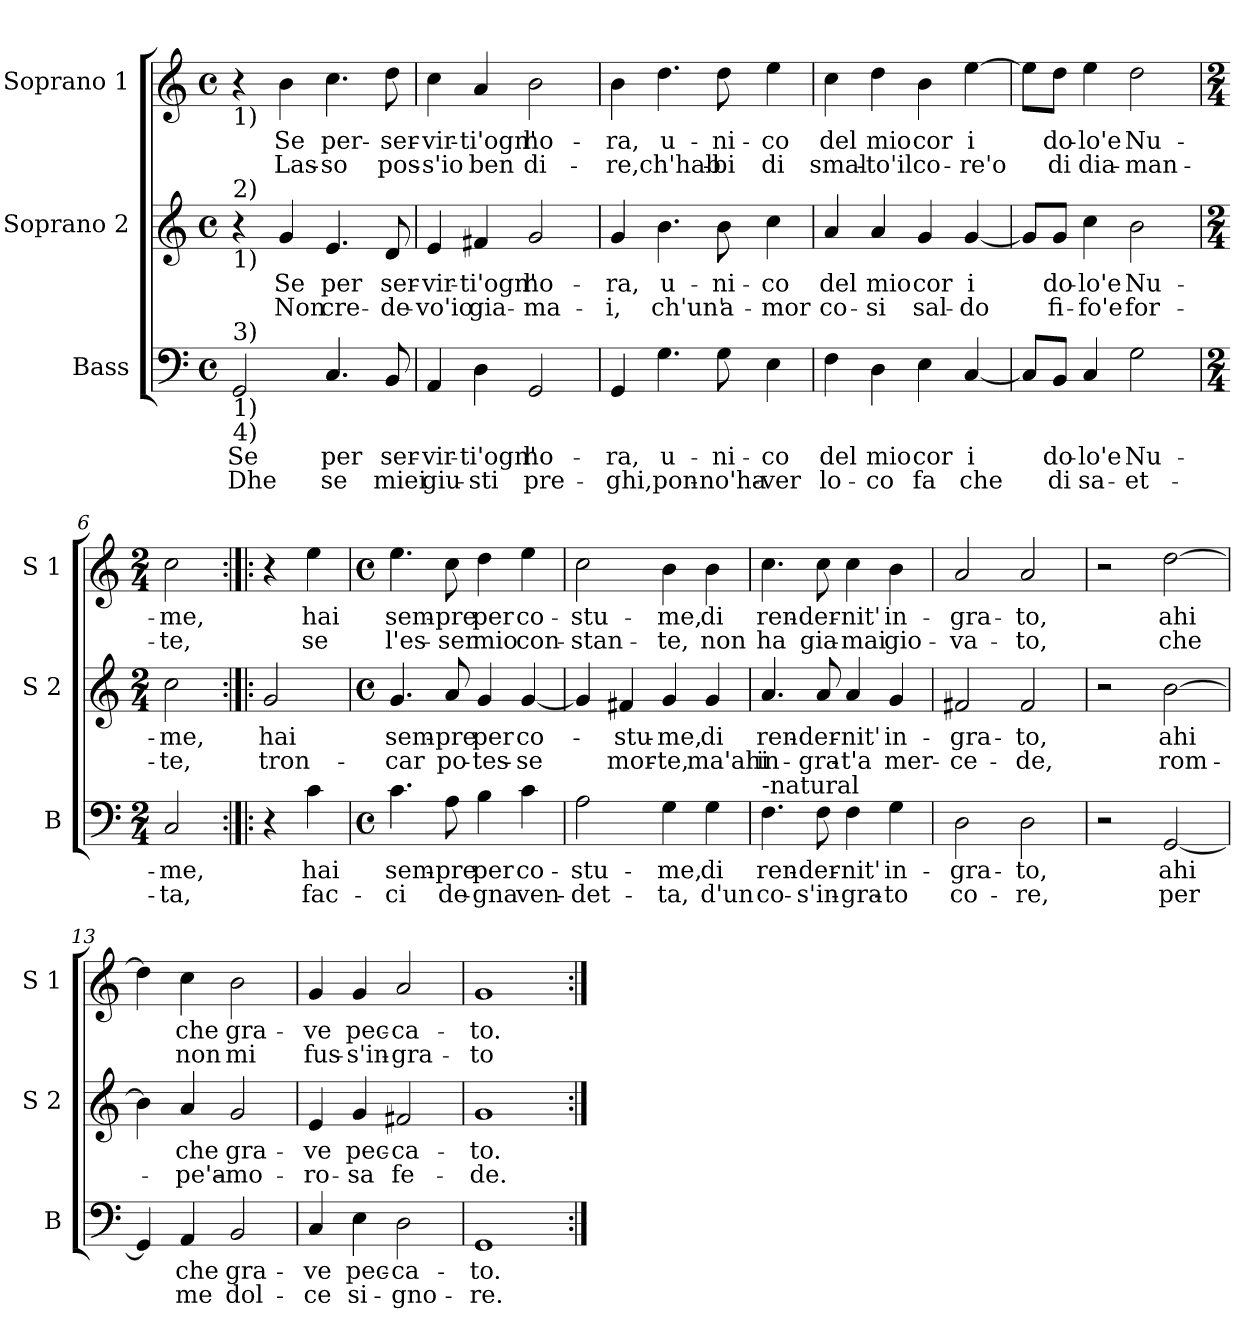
**kern	**text	**text	**kern	**text	**text	**kern	**text	**text
*part3	*part3	*part3	*part2	*part2	*part2	*part1	*part1	*part1
*staff3	*staff3	*staff3	*staff2	*staff2	*staff2	*staff1	*staff1	*staff1
*I"Bass	*	*	*I"Soprano 2	*	*	*I"Soprano 1	*	*
*I'B	*	*	*I'S 2	*	*	*I'S 1	*	*
*clefF4	*	*	*clefG2	*	*	*clefG2	*	*
*k[]	*	*	*k[]	*	*	*k[]	*	*
*C:	*	*	*C:	*	*	*C:	*	*
*M4/4	*	*	*M4/4	*	*	*M4/4	*	*
*met(c)	*	*	*met(c)	*	*	*met(c)	*	*
=1	=1	=1	=1	=1	=1	=1	=1	=1
!	!	!	!	!	!	!LO:TX:b:t=1)	!	!
!	!	!	!LO:TX:a:t=2)	!	!	!	!	!
!	!	!	!LO:TX:b:t=1)	!	!	!	!	!
!LO:TX:a:t=3)	!	!	!	!	!	!	!	!
!LO:TX:b:t=1)	!	!	!	!	!	!	!	!
!LO:TX:b:t=4)	!	!	!	!	!	!	!	!
!	!LO:LY:b	!LO:LY:b	!	!	!	!	!	!
2GG/	Se	Dhe	4r	.	.	4r	.	.
!	!	!	!	!LO:LY:b	!LO:LY:b	!	!LO:LY:b	!LO:LY:b
.	.	.	4g/	Se	Non	4b\	Se	Las-
!	!LO:LY:b	!LO:LY:b	!	!LO:LY:b	!LO:LY:b	!	!LO:LY:b	!LO:LY:b
4.C/	per	se	4.e/	per	cre-	4.cc\	per-	-so
!	!LO:LY:b	!LO:LY:b	!	!LO:LY:b	!LO:LY:b	!	!LO:LY:b	!LO:LY:b
8BB/	ser-	miei	8d/	ser-	-de-	8dd\	-ser-	pos-
=2	=2	=2	=2	=2	=2	=2	=2	=2
!	!LO:LY:b	!LO:LY:b	!	!LO:LY:b	!LO:LY:b	!	!LO:LY:b	!LO:LY:b
4AA/	-vir-	giu-	4e/	-vir-	-vo'io	4cc\	-vir-	-s'io
!	!LO:LY:b	!LO:LY:b	!	!LO:LY:b	!LO:LY:b	!	!LO:LY:b	!LO:LY:b
4D\	-ti'ogn'	-sti	4f#X/	-ti'ogn'	gia-	4a/	-ti'ogn'	ben
!	!LO:LY:b	!LO:LY:b	!	!LO:LY:b	!LO:LY:b	!	!LO:LY:b	!LO:LY:b
2GG/	ho-	pre-	2g/	ho-	-ma-	2b\	ho-	di-
=3	=3	=3	=3	=3	=3	=3	=3	=3
!	!LO:LY:b	!LO:LY:b	!	!LO:LY:b	!LO:LY:b	!	!LO:LY:b	!LO:LY:b
4GG/	-ra,	-ghi,	4g/	-ra,	-i,	4b\	-ra,	-re,
!	!LO:LY:b	!LO:LY:b	!	!LO:LY:b	!LO:LY:b	!	!LO:LY:b	!LO:LY:b
4.G\	u-	pon-	4.b\	u-	ch'un'	4.dd\	u-	ch'hab-
!	!LO:LY:b	!LO:LY:b	!	!LO:LY:b	!LO:LY:b	!	!LO:LY:b	!LO:LY:b
8G\	-ni-	-no'ha-	8b\	-ni-	a-	8dd\	-ni-	-bi
!	!LO:LY:b	!LO:LY:b	!	!LO:LY:b	!LO:LY:b	!	!LO:LY:b	!LO:LY:b
4E\	-co	-ver	4cc\	-co	-mor	4ee\	-co	di
=4	=4	=4	=4	=4	=4	=4	=4	=4
!	!LO:LY:b	!LO:LY:b	!	!LO:LY:b	!LO:LY:b	!	!LO:LY:b	!LO:LY:b
4F\	del	lo-	4a/	del	co-	4cc\	del	smal-
!	!LO:LY:b	!LO:LY:b	!	!LO:LY:b	!LO:LY:b	!	!LO:LY:b	!LO:LY:b
4D\	mio	-co	4a/	mio	-si	4dd\	mio	-to'il
!	!LO:LY:b	!LO:LY:b	!	!LO:LY:b	!LO:LY:b	!	!LO:LY:b	!LO:LY:b
4E\	cor	fa	4g/	cor	sal-	4b\	cor	co-
!	!LO:LY:b	!LO:LY:b	!	!LO:LY:b	!LO:LY:b	!	!LO:LY:b	!LO:LY:b
[4C/	i	che	[4g/	i	-do	[4ee\	i	-re'o
!!LO:LB:g=z
=5	=5	=5	=5	=5	=5	=5	=5	=5
8C/L]	.	.	8g/L]	.	.	8ee\L]	.	.
!	!LO:LY:b	!LO:LY:b	!	!LO:LY:b	!LO:LY:b	!	!LO:LY:b	!LO:LY:b
8BB/J	do-	di	8g/J	do-	fi-	8dd\J	do-	di
!	!LO:LY:b	!LO:LY:b	!	!LO:LY:b	!LO:LY:b	!	!LO:LY:b	!LO:LY:b
4C/	-lo'e	sa-	4cc\	-lo'e	-fo'e	4ee\	-lo'e	dia-
!	!LO:LY:b	!LO:LY:b	!	!LO:LY:b	!LO:LY:b	!	!LO:LY:b	!LO:LY:b
2G\	Nu-	-et-	2b\	Nu-	for-	2dd\	Nu-	-man-
=6	=6	=6	=6	=6	=6	=6	=6	=6
*M2/4	*	*	*M2/4	*	*	*M2/4	*	*
!	!LO:LY:b	!LO:LY:b	!	!LO:LY:b	!LO:LY:b	!	!LO:LY:b	!LO:LY:b
2C/	-me,	-ta,	2cc\	-me,	-te,	2cc\	-me,	-te,
=7:|!|:	=7:|!|:	=7:|!|:	=7:|!|:	=7:|!|:	=7:|!|:	=7:|!|:	=7:|!|:	=7:|!|:
!	!	!	!	!LO:LY:b	!LO:LY:b	!	!	!
4r	.	.	2g/	hai	tron-	4r	.	.
!	!LO:LY:b	!LO:LY:b	!	!	!	!	!LO:LY:b	!LO:LY:b
4c\	hai	fac-	.	.	.	4ee\	hai	se
=8	=8	=8	=8	=8	=8	=8	=8	=8
*M4/4	*	*	*M4/4	*	*	*M4/4	*	*
*met(c)	*	*	*met(c)	*	*	*met(c)	*	*
!	!LO:LY:b	!LO:LY:b	!	!LO:LY:b	!LO:LY:b	!	!LO:LY:b	!LO:LY:b
4.c\	sem-	-ci	4.g/	sem-	-car	4.ee\	sem-	l'es-
!	!LO:LY:b	!LO:LY:b	!	!LO:LY:b	!LO:LY:b	!	!LO:LY:b	!LO:LY:b
8A\	-pre	de-	8a/	-pre	po-	8cc\	-pre	-ser
!	!LO:LY:b	!LO:LY:b	!	!LO:LY:b	!LO:LY:b	!	!LO:LY:b	!LO:LY:b
4B\	per	-gna	4g/	per	-tes-	4dd\	per	mio
!	!LO:LY:b	!LO:LY:b	!	!LO:LY:b	!LO:LY:b	!	!LO:LY:b	!LO:LY:b
4c\	co-	ven-	[4g/	co-	-se	4ee\	co-	con-
=9	=9	=9	=9	=9	=9	=9	=9	=9
!	!LO:LY:b	!LO:LY:b	!	!	!	!	!LO:LY:b	!LO:LY:b
2A\	-stu-	-det-	4g/]	.	.	2cc\	-stu-	-stan-
!	!	!	!	!LO:LY:b	!LO:LY:b	!	!	!
.	.	.	4f#X/	-stu-	mor-	.	.	.
!	!LO:LY:b	!LO:LY:b	!	!LO:LY:b	!LO:LY:b	!	!LO:LY:b	!LO:LY:b
4G\	-me,	-ta,	4g/	-me,	-te,	4b\	-me,	-te,
!	!LO:LY:b	!LO:LY:b	!	!LO:LY:b	!LO:LY:b	!	!LO:LY:b	!LO:LY:b
4G\	di	d'un	4g/	di	ma'ahi	4b\	di	non
!!LO:LB:g=z
=10	=10	=10	=10	=10	=10	=10	=10	=10
!LO:TX:a:t=-natural	!	!	!	!	!	!	!	!
!	!LO:LY:b	!LO:LY:b	!	!LO:LY:b	!LO:LY:b	!	!LO:LY:b	!LO:LY:b
4.F\	ren-	co-	4.a/	ren-	in-	4.cc\	ren-	ha
!	!LO:LY:b	!LO:LY:b	!	!LO:LY:b	!LO:LY:b	!	!LO:LY:b	!LO:LY:b
8F\	-der-	-s'in-	8a/	-der-	-gra-	8cc\	-der-	gia-
!	!LO:LY:b	!LO:LY:b	!	!LO:LY:b	!LO:LY:b	!	!LO:LY:b	!LO:LY:b
4F\	-nit'	-gra-	4a/	-nit'	-t'a	4cc\	-nit'	-mai
!	!LO:LY:b	!LO:LY:b	!	!LO:LY:b	!LO:LY:b	!	!LO:LY:b	!LO:LY:b
4G\	in-	-to	4g/	in-	mer-	4b\	in-	gio-
=11	=11	=11	=11	=11	=11	=11	=11	=11
!	!LO:LY:b	!LO:LY:b	!	!LO:LY:b	!LO:LY:b	!	!LO:LY:b	!LO:LY:b
2D\	-gra-	co-	2f#X/	-gra-	-ce-	2a/	-gra-	-va-
!	!LO:LY:b	!LO:LY:b	!	!LO:LY:b	!LO:LY:b	!	!LO:LY:b	!LO:LY:b
2D\	-to,	-re,	2f#/	-to,	-de,	2a/	-to,	-to,
=12	=12	=12	=12	=12	=12	=12	=12	=12
2r	.	.	2r	.	.	2r	.	.
!	!LO:LY:b	!LO:LY:b	!	!LO:LY:b	!LO:LY:b	!	!LO:LY:b	!LO:LY:b
[2GG/	ahi	per	[2b\	ahi	rom-	[2dd\	ahi	che
=13	=13	=13	=13	=13	=13	=13	=13	=13
4GG/]	.	.	4b\]	.	.	4dd\]	.	.
!	!LO:LY:b	!LO:LY:b	!	!LO:LY:b	!LO:LY:b	!	!LO:LY:b	!LO:LY:b
4AA/	che	me	4a/	che	-pe'a-	4cc\	che	non
!	!LO:LY:b	!LO:LY:b	!	!LO:LY:b	!LO:LY:b	!	!LO:LY:b	!LO:LY:b
2BB/	gra-	dol-	2g/	gra-	-mo-	2b\	gra-	mi
=14	=14	=14	=14	=14	=14	=14	=14	=14
!	!LO:LY:b	!LO:LY:b	!	!LO:LY:b	!LO:LY:b	!	!LO:LY:b	!LO:LY:b
4C/	-ve	-ce	4e/	-ve	-ro-	4g/	-ve	fus-
!	!LO:LY:b	!LO:LY:b	!	!LO:LY:b	!LO:LY:b	!	!LO:LY:b	!LO:LY:b
4E\	pec-	si-	4g/	pec-	-sa	4g/	pec-	-s'in-
!	!LO:LY:b	!LO:LY:b	!	!LO:LY:b	!LO:LY:b	!	!LO:LY:b	!LO:LY:b
2D\	-ca-	-gno-	2f#X/	-ca-	fe-	2a/	-ca-	-gra-
=15	=15	=15	=15	=15	=15	=15	=15	=15
!	!LO:LY:b	!LO:LY:b	!	!LO:LY:b	!LO:LY:b	!	!LO:LY:b	!LO:LY:b
1GG	-to.	-re.	1g	-to.	-de.	1g	-to.	-to
=:|!	=:|!	=:|!	=:|!	=:|!	=:|!	=:|!	=:|!	=:|!
*-	*-	*-	*-	*-	*-	*-	*-	*-
